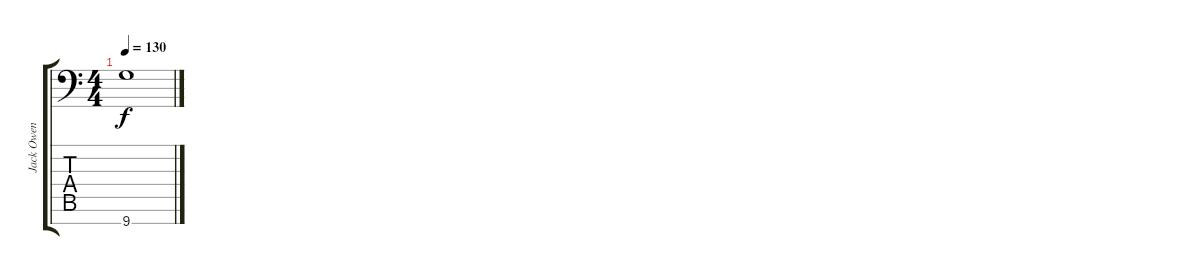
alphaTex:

\track ("Jack Owen" "Jack Owen") {instrument distortionguitar}
\staff {score tabs}
\tuning (Eb4 Bb3 Gb3 Db3 Ab2 Eb2 Bb1) {hide}
\ts (4 4)
\tempo 130
\clef f4
\ks c
9.7{t}.1{dy f}
